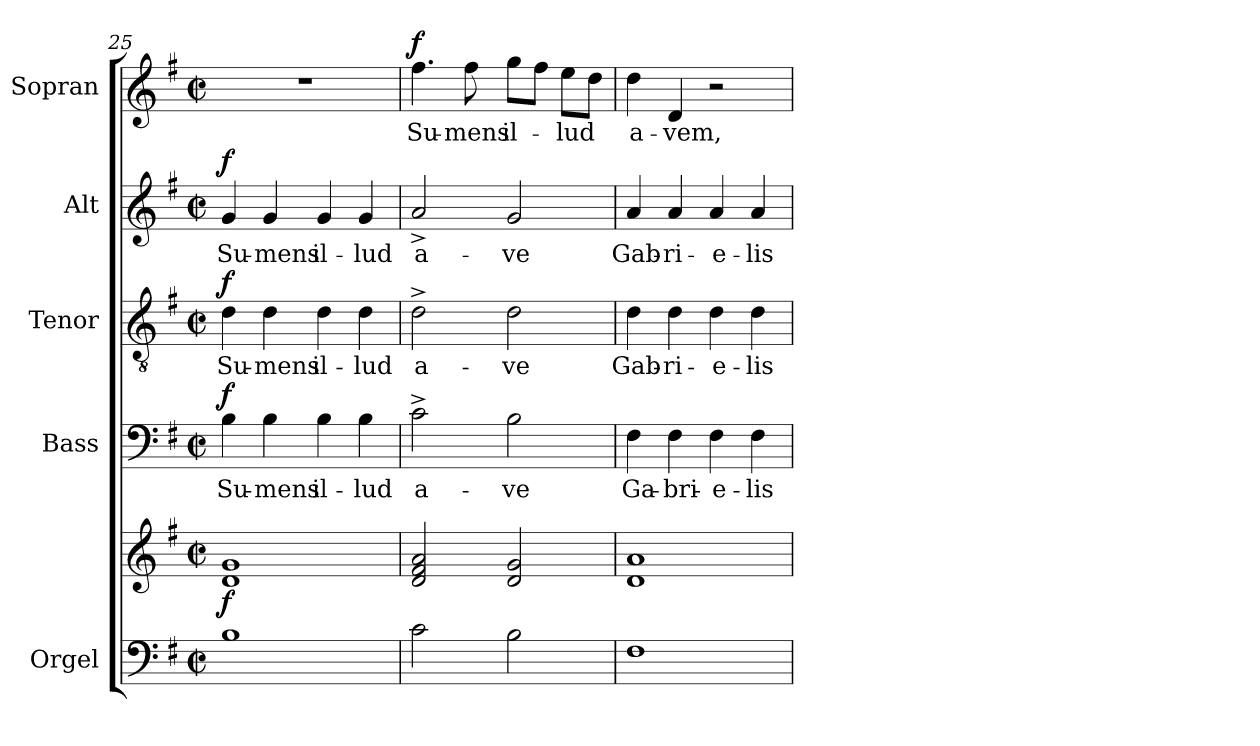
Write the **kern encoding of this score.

**kern	**kern	**dynam	**kern	**text	**dynam	**kern	**text	**dynam	**kern	**text	**dynam	**kern	**text	**dynam
*part5	*part5	*part5	*part4	*part4	*part4	*part3	*part3	*part3	*part2	*part2	*part2	*part1	*part1	*part1
*staff6	*staff5	*staff5/6	*staff4	*staff4	*staff4	*staff3	*staff3	*staff3	*staff2	*staff2	*staff2	*staff1	*staff1	*staff1
*I"Orgel	*	*	*I"Bass	*	*	*I"Tenor	*	*	*I"Alt	*	*	*I"Sopran	*	*
*I'Org.	*	*	*I'B.	*	*	*I'T.	*	*	*I'A.	*	*	*I'S.	*	*
*clefF4	*clefG2	*	*clefF4	*	*	*clefGv2	*	*	*clefG2	*	*	*clefG2	*	*
*k[f#]	*k[f#]	*	*k[f#]	*	*	*k[f#]	*	*	*k[f#]	*	*	*k[f#]	*	*
*G:	*G:	*	*G:	*	*	*G:	*	*	*G:	*	*	*G:	*	*
*M2/2	*M2/2	*	*M2/2	*	*	*M2/2	*	*	*M2/2	*	*	*M2/2	*	*
*met(c|)	*met(c|)	*	*met(c|)	*	*	*met(c|)	*	*	*met(c|)	*	*	*met(c|)	*	*
=25	=25	=25	=25	=25	=25	=25	=25	=25	=25	=25	=25	=25	=25	=25
!	!	!LO:DY:b	!	!LO:LY:b	!LO:DY:a	!	!LO:LY:b	!LO:DY:a	!	!LO:LY:b	!LO:DY:a	!	!	!
1B	1d 1g	f	4B\	Su-	f	4d\	Su-	f	4g/	Su-	f	1r	.	.
!	!	!	!	!LO:LY:b	!	!	!LO:LY:b	!	!	!LO:LY:b	!	!	!	!
.	.	.	4B\	-mens	.	4d\	-mens	.	4g/	-mens	.	.	.	.
!	!	!	!	!LO:LY:b	!	!	!LO:LY:b	!	!	!LO:LY:b	!	!	!	!
.	.	.	4B\	il-	.	4d\	il-	.	4g/	il-	.	.	.	.
!	!	!	!	!LO:LY:b	!	!	!LO:LY:b	!	!	!LO:LY:b	!	!	!	!
.	.	.	4B\	-lud	.	4d\	-lud	.	4g/	-lud	.	.	.	.
=26	=26	=26	=26	=26	=26	=26	=26	=26	=26	=26	=26	=26	=26	=26
!	!	!	!	!LO:LY:b	!	!	!LO:LY:b	!	!	!LO:LY:b	!	!	!LO:LY:b	!LO:DY:a
2c\	2d/ 2f#/ 2a/	.	2c^>\	a-	.	2d^>\	a-	.	2a^</	a-	.	4.ff#\	Su-	f
!	!	!	!	!	!	!	!	!	!	!	!	!	!LO:LY:b	!
.	.	.	.	.	.	.	.	.	.	.	.	8ff#\	-mens	.
!	!	!	!	!LO:LY:b	!	!	!LO:LY:b	!	!	!LO:LY:b	!	!	!LO:LY:b	!
2B\	2d/ 2g/	.	2B\	-ve	.	2d\	-ve	.	2g/	-ve	.	8gg\L	il-	.
.	.	.	.	.	.	.	.	.	.	.	.	8ff#\J	.	.
!	!	!	!	!	!	!	!	!	!	!	!	!	!LO:LY:b	!
.	.	.	.	.	.	.	.	.	.	.	.	8ee\L	-lud	.
.	.	.	.	.	.	.	.	.	.	.	.	8dd\J	.	.
!!LO:PB:g=z
=27	=27	=27	=27	=27	=27	=27	=27	=27	=27	=27	=27	=27	=27	=27
!	!	!	!	!LO:LY:b	!	!	!LO:LY:b	!	!	!LO:LY:b	!	!	!LO:LY:b	!
1F#	1d 1a	.	4F#\	Ga-	.	4d\	Gab-	.	4a/	Gab-	.	4dd\	a-	.
!	!	!	!	!LO:LY:b	!	!	!LO:LY:b	!	!	!LO:LY:b	!	!	!LO:LY:b	!
.	.	.	4F#\	-bri-	.	4d\	-ri-	.	4a/	-ri-	.	4d/	-vem,	.
!	!	!	!	!LO:LY:b	!	!	!LO:LY:b	!	!	!LO:LY:b	!	!	!	!
.	.	.	4F#\	-e-	.	4d\	-e-	.	4a/	-e-	.	2r	.	.
!	!	!	!	!LO:LY:b	!	!	!LO:LY:b	!	!	!LO:LY:b	!	!	!	!
.	.	.	4F#\	-lis	.	4d\	-lis	.	4a/	-lis	.	.	.	.
=	=	=	=	=	=	=	=	=	=	=	=	=	=	=
*-	*-	*-	*-	*-	*-	*-	*-	*-	*-	*-	*-	*-	*-	*-
